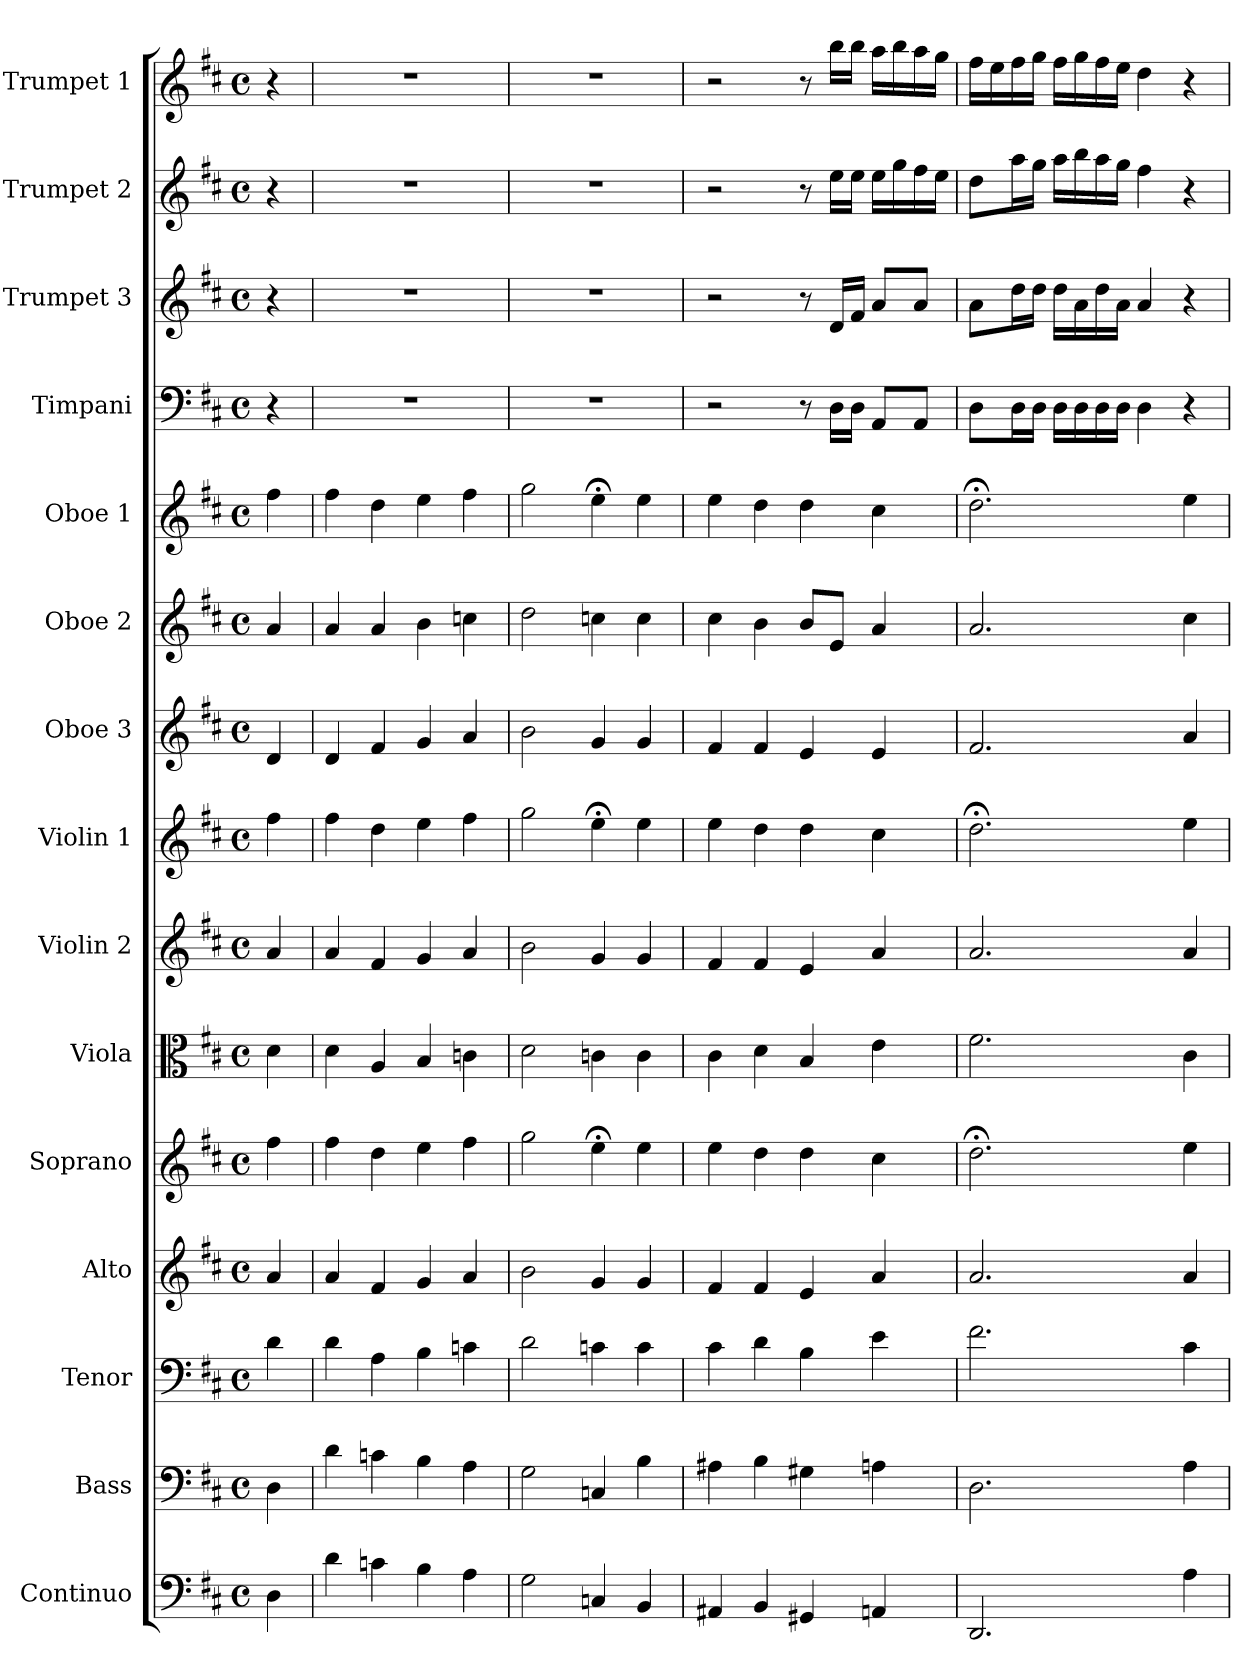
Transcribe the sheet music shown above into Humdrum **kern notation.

**kern	**kern	**kern	**kern	**kern	**kern	**kern	**kern	**kern	**kern	**kern	**kern	**kern	**kern	**kern
*part15	*part14	*part13	*part12	*part11	*part10	*part9	*part8	*part7	*part6	*part5	*part4	*part3	*part2	*part1
*staff15	*staff14	*staff13	*staff12	*staff11	*staff10	*staff9	*staff8	*staff7	*staff6	*staff5	*staff4	*staff3	*staff2	*staff1
*I"Continuo	*I"Bass	*I"Tenor	*I"Alto	*I"Soprano	*I"Viola	*I"Violin 2	*I"Violin 1	*I"Oboe 3	*I"Oboe 2	*I"Oboe 1	*I"Timpani	*I"Trumpet 3	*I"Trumpet 2	*I"Trumpet 1
*I'Cont	*I'B.	*I'T.	*I'A.	*I'S.	*I'Vla	*I'Vn 2	*I'Vn 1	*I'Ob 3	*I'Ob 2	*I'Ob 1	*I'Timp	*I'Tr 3	*I'Tr 2	*I'Tr 1
*clefF4	*clefF4	*clefF4	*clefG2	*clefG2	*clefC3	*clefG2	*clefG2	*clefG2	*clefG2	*clefG2	*clefF4	*clefG2	*clefG2	*clefG2
*k[f#c#]	*k[f#c#]	*k[f#c#]	*k[f#c#]	*k[f#c#]	*k[f#c#]	*k[f#c#]	*k[f#c#]	*k[f#c#]	*k[f#c#]	*k[f#c#]	*k[f#c#]	*k[f#c#]	*k[f#c#]	*k[f#c#]
*D:	*D:	*D:	*D:	*D:	*D:	*D:	*D:	*D:	*D:	*D:	*D:	*D:	*D:	*D:
*M4/4	*M4/4	*M4/4	*M4/4	*M4/4	*M4/4	*M4/4	*M4/4	*M4/4	*M4/4	*M4/4	*M4/4	*M4/4	*M4/4	*M4/4
*met(c)	*met(c)	*met(c)	*met(c)	*met(c)	*met(c)	*met(c)	*met(c)	*met(c)	*met(c)	*met(c)	*met(c)	*met(c)	*met(c)	*met(c)
=	=	=	=	=	=	=	=	=	=	=	=	=	=	=
4D\	4D\	4d\	4a/	4ff#\	4d\	4a/	4ff#\	4d/	4a/	4ff#\	4r	4r	4r	4r
=1	=1	=1	=1	=1	=1	=1	=1	=1	=1	=1	=1	=1	=1	=1
4d\	4d\	4d\	4a/	4ff#\	4d\	4a/	4ff#\	4d/	4a/	4ff#\	1r	1r	1r	1r
4cn\	4cn\	4A\	4f#/	4dd\	4A/	4f#/	4dd\	4f#/	4a/	4dd\	.	.	.	.
4B\	4B\	4B\	4g/	4ee\	4B/	4g/	4ee\	4g/	4b\	4ee\	.	.	.	.
4A\	4A\	4cn\	4a/	4ff#\	4cn\	4a/	4ff#\	4a/	4ccn\	4ff#\	.	.	.	.
=2	=2	=2	=2	=2	=2	=2	=2	=2	=2	=2	=2	=2	=2	=2
2G\	2G\	2d\	2b\	2gg\	2d\	2b\	2gg\	2b\	2dd\	2gg\	1r	1r	1r	1r
4Cn/	4Cn/	4cn\	4g/	4ee;<\	4cn\	4g/	4ee;<\	4g/	4ccn\	4ee;<\	.	.	.	.
4BB/	4B\	4c\	4g/	4ee\	4c\	4g/	4ee\	4g/	4cc\	4ee\	.	.	.	.
=3	=3	=3	=3	=3	=3	=3	=3	=3	=3	=3	=3	=3	=3	=3
4AA#X/	4A#X\	4c#\	4f#/	4ee\	4c#\	4f#/	4ee\	4f#/	4cc#\	4ee\	2r	2r	2r	2r
4BB/	4B\	4d\	4f#/	4dd\	4d\	4f#/	4dd\	4f#/	4b\	4dd\	.	.	.	.
4GG#X/	4G#X\	4B\	4e/	4dd\	4B/	4e/	4dd\	4e/	8b/L	4dd\	8r	8r	8r	8r
.	.	.	.	.	.	.	.	.	8e/J	.	16D\LL	16d/LL	16ee\LL	16bb\LL
.	.	.	.	.	.	.	.	.	.	.	16D\JJ	16f#/JJ	16ee\JJ	16bb\JJ
4AAn/	4An\	4e\	4a/	4cc#\	4e\	4a/	4cc#\	4e/	4a/	4cc#\	8AA/L	8a/L	16ee\LL	16aa\LL
.	.	.	.	.	.	.	.	.	.	.	.	.	16gg\	16bb\
.	.	.	.	.	.	.	.	.	.	.	8AA/J	8a/J	16ff#\	16aa\
.	.	.	.	.	.	.	.	.	.	.	.	.	16ee\JJ	16gg\JJ
=4	=4	=4	=4	=4	=4	=4	=4	=4	=4	=4	=4	=4	=4	=4
2.DD/	2.D\	2.f#\	2.a/	2.dd;<\	2.f#\	2.a/	2.dd;<\	2.f#/	2.a/	2.dd;<\	8D\L	8a\L	8dd\L	16ff#\LL
.	.	.	.	.	.	.	.	.	.	.	.	.	.	16ee\
.	.	.	.	.	.	.	.	.	.	.	16D\L	16dd\L	16aa\L	16ff#\
.	.	.	.	.	.	.	.	.	.	.	16D\JJ	16dd\JJ	16gg\JJ	16gg\JJ
.	.	.	.	.	.	.	.	.	.	.	16D\LL	16dd\LL	16aa\LL	16ff#\LL
.	.	.	.	.	.	.	.	.	.	.	16D\	16a\	16bb\	16gg\
.	.	.	.	.	.	.	.	.	.	.	16D\	16dd\	16aa\	16ff#\
.	.	.	.	.	.	.	.	.	.	.	16D\JJ	16a\JJ	16gg\JJ	16ee\JJ
.	.	.	.	.	.	.	.	.	.	.	4D\	4a/	4ff#\	4dd\
4A\	4A\	4c#\	4a/	4ee\	4c#\	4a/	4ee\	4a/	4cc#\	4ee\	4r	4r	4r	4r
=	=	=	=	=	=	=	=	=	=	=	=	=	=	=
*-	*-	*-	*-	*-	*-	*-	*-	*-	*-	*-	*-	*-	*-	*-
